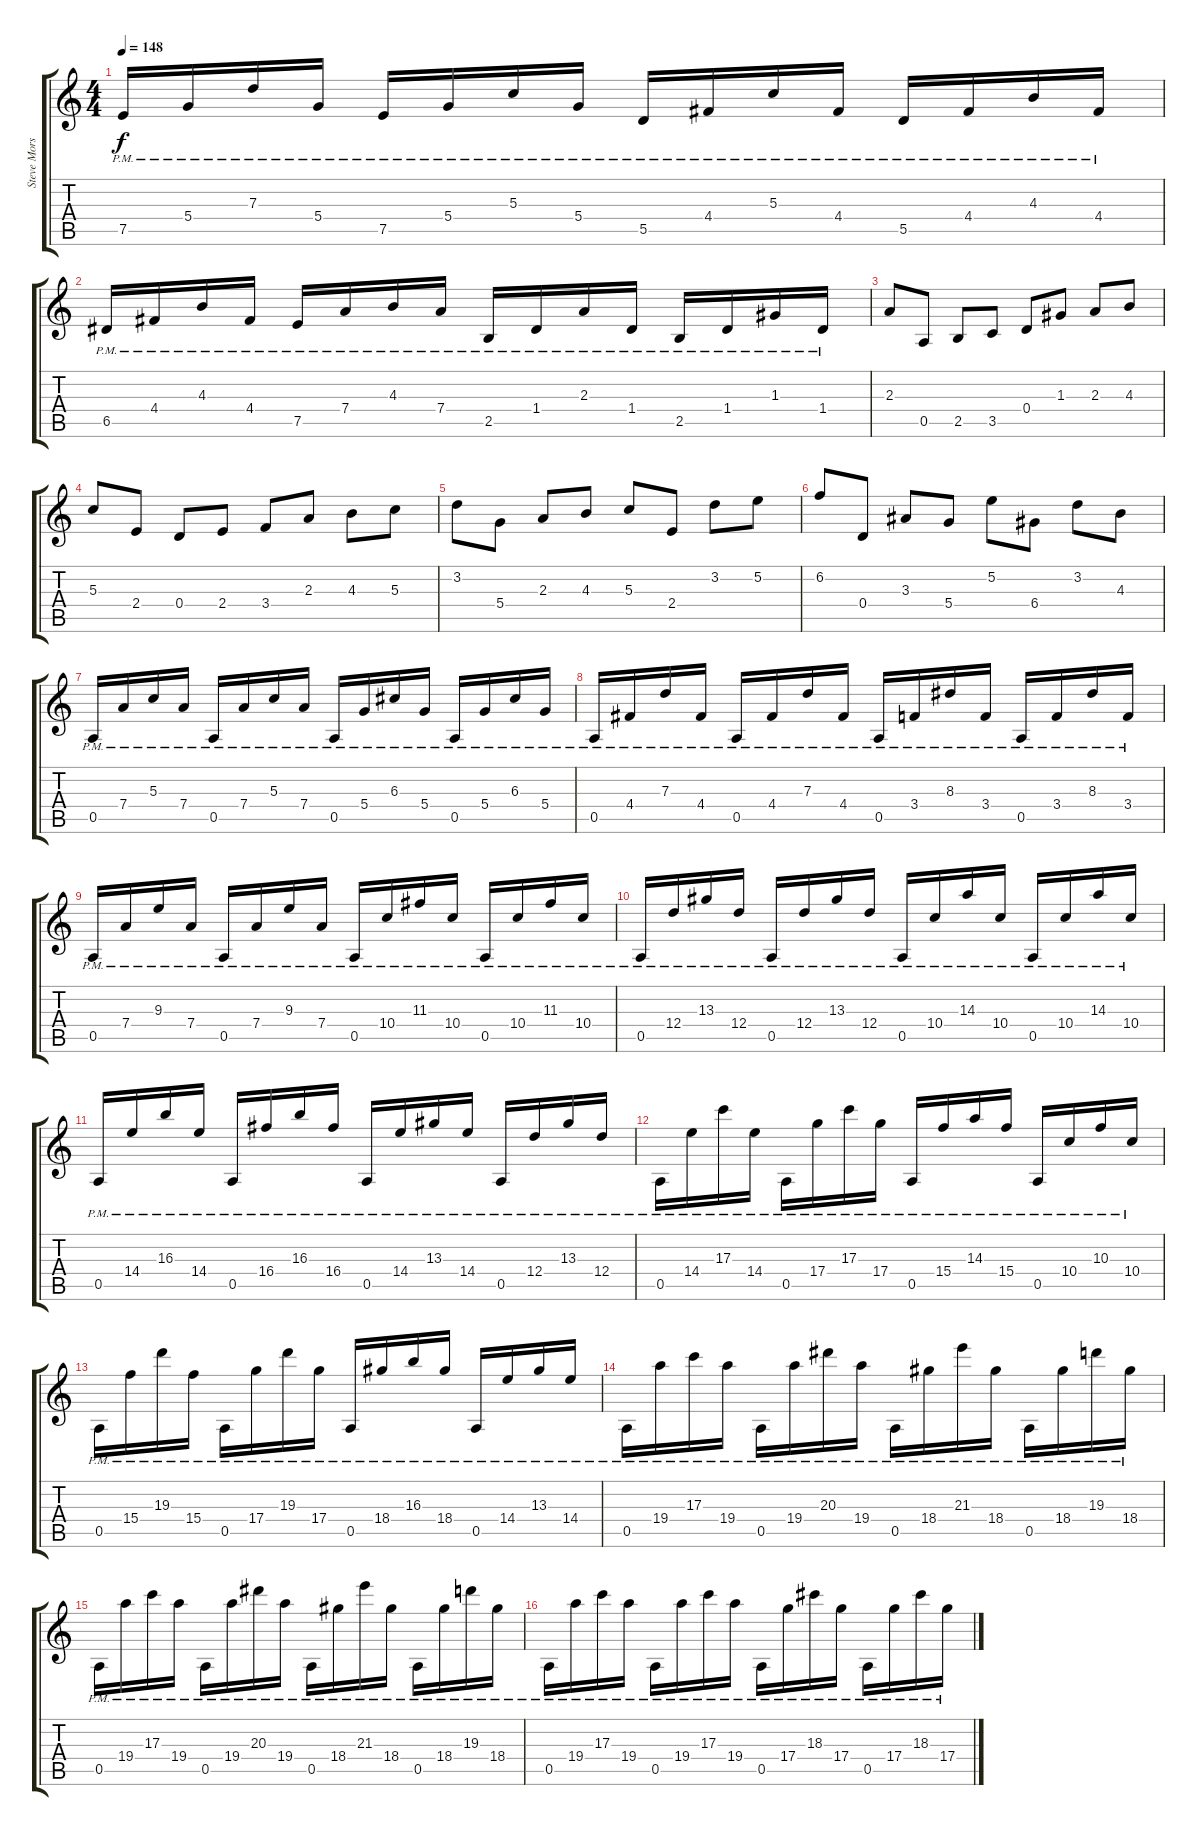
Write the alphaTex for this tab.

\track ("Steve Morse" "Steve Mors") {instrument acousticguitarsteel}
\staff {score tabs}
\tuning (E4 B3 G3 D3 A2 E2) {hide}
\ts (4 4)
\tempo 148
\clef g2
\ks c
7.5{pm}.16{dy f} 5.4{pm}.16 7.3{pm}.16 5.4{pm}.16 7.5{pm}.16 5.4{pm}.16 5.3{pm}.16 5.4{pm}.16 5.5{pm}.16 4.4{pm}.16 5.3{pm}.16 4.4{pm}.16 5.5{pm}.16 4.4{pm}.16 4.3{pm}.16 4.4{pm}.16 |
6.5{pm}.16 4.4{pm}.16 4.3{pm}.16 4.4{pm}.16 7.5{pm}.16 7.4{pm}.16 4.3{pm}.16 7.4{pm}.16 2.5{pm}.16 1.4{pm}.16 2.3{pm}.16 1.4{pm}.16 2.5{pm}.16 1.4{pm}.16 1.3{pm}.16 1.4{pm}.16 |
2.3.8 0.5.8 2.5.8 3.5.8 0.4.8 1.3.8 2.3.8 4.3.8 |
5.3.8 2.4.8 0.4.8 2.4.8 3.4.8 2.3.8 4.3.8 5.3.8 |
3.2.8 5.4.8 2.3.8 4.3.8 5.3.8 2.4.8 3.2.8 5.2.8 |
6.2.8 0.4.8 3.3.8 5.4.8 5.2.8 6.4.8 3.2.8 4.3.8 |
0.5{pm}.16 7.4{pm}.16 5.3{pm}.16 7.4{pm}.16 0.5{pm}.16 7.4{pm}.16 5.3{pm}.16 7.4{pm}.16 0.5{pm}.16 5.4{pm}.16 6.3{pm}.16 5.4{pm}.16 0.5{pm}.16 5.4{pm}.16 6.3{pm}.16 5.4{pm}.16 |
0.5{pm}.16 4.4{pm}.16 7.3{pm}.16 4.4{pm}.16 0.5{pm}.16 4.4{pm}.16 7.3{pm}.16 4.4{pm}.16 0.5{pm}.16 3.4{pm}.16 8.3{pm}.16 3.4{pm}.16 0.5{pm}.16 3.4{pm}.16 8.3{pm}.16 3.4{pm}.16 |
0.5{pm}.16 7.4{pm}.16 9.3{pm}.16 7.4{pm}.16 0.5{pm}.16 7.4{pm}.16 9.3{pm}.16 7.4{pm}.16 0.5{pm}.16 10.4{pm}.16 11.3{pm}.16 10.4{pm}.16 0.5{pm}.16 10.4{pm}.16 11.3{pm}.16 10.4{pm}.16 |
0.5{pm}.16 12.4{pm}.16 13.3{pm}.16 12.4{pm}.16 0.5{pm}.16 12.4{pm}.16 13.3{pm}.16 12.4{pm}.16 0.5{pm}.16 10.4{pm}.16 14.3{pm}.16 10.4{pm}.16 0.5{pm}.16 10.4{pm}.16 14.3{pm}.16 10.4{pm}.16 |
0.5{pm}.16 14.4{pm}.16 16.3{pm}.16 14.4{pm}.16 0.5{pm}.16 16.4{pm}.16 16.3{pm}.16 16.4{pm}.16 0.5{pm}.16 14.4{pm}.16 13.3{pm}.16 14.4{pm}.16 0.5{pm}.16 12.4{pm}.16 13.3{pm}.16 12.4{pm}.16 |
0.5{pm}.16 14.4{pm}.16 17.3{pm}.16 14.4{pm}.16 0.5{pm}.16 17.4{pm}.16 17.3{pm}.16 17.4{pm}.16 0.5{pm}.16 15.4{pm}.16 14.3{pm}.16 15.4{pm}.16 0.5{pm}.16 10.4{pm}.16 10.3{pm}.16 10.4{pm}.16 |
0.5{pm}.16 15.4{pm}.16 19.3{pm}.16 15.4{pm}.16 0.5{pm}.16 17.4{pm}.16 19.3{pm}.16 17.4{pm}.16 0.5{pm}.16 18.4{pm}.16 16.3{pm}.16 18.4{pm}.16 0.5{pm}.16 14.4{pm}.16 13.3{pm}.16 14.4{pm}.16 |
0.5{pm}.16 19.4{pm}.16 17.3{pm}.16 19.4{pm}.16 0.5{pm}.16 19.4{pm}.16 20.3{pm}.16 19.4{pm}.16 0.5{pm}.16 18.4{pm}.16 21.3{pm}.16 18.4{pm}.16 0.5{pm}.16 18.4{pm}.16 19.3{pm}.16 18.4{pm}.16 |
0.5{pm}.16 19.4{pm}.16 17.3{pm}.16 19.4{pm}.16 0.5{pm}.16 19.4{pm}.16 20.3{pm}.16 19.4{pm}.16 0.5{pm}.16 18.4{pm}.16 21.3{pm}.16 18.4{pm}.16 0.5{pm}.16 18.4{pm}.16 19.3{pm}.16 18.4{pm}.16 |
0.5{pm}.16 19.4{pm}.16 17.3{pm}.16 19.4{pm}.16 0.5{pm}.16 19.4{pm}.16 17.3{pm}.16 19.4{pm}.16 0.5{pm}.16 17.4{pm}.16 18.3{pm}.16 17.4{pm}.16 0.5{pm}.16 17.4{pm}.16 18.3{pm}.16 17.4{pm}.16
